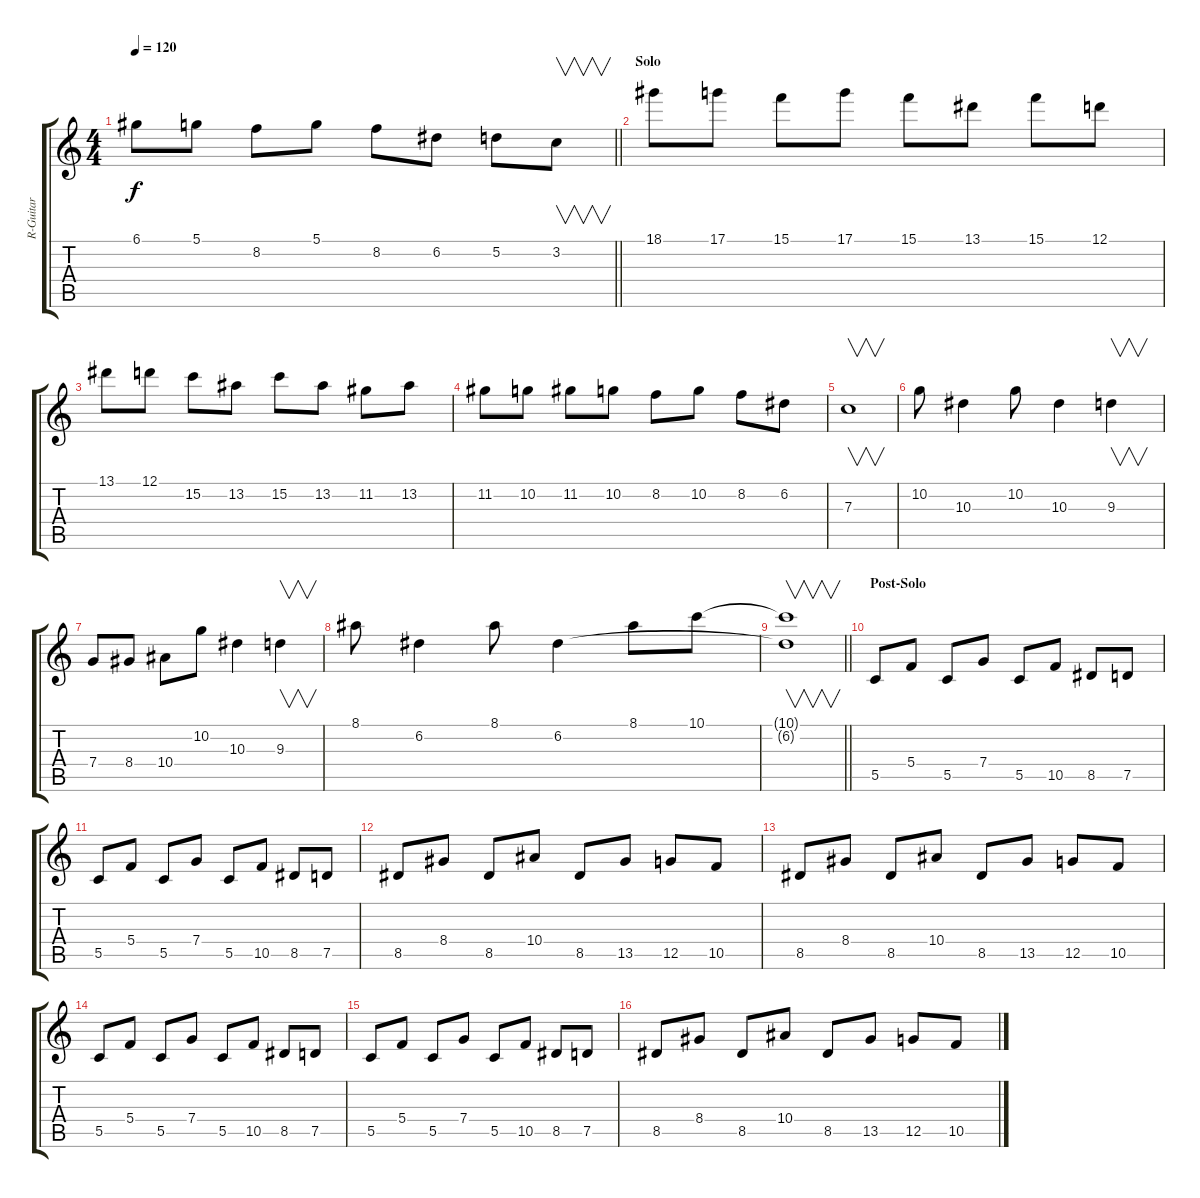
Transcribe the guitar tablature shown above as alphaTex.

\track ("R-Guitar" "R-Guitar") {instrument distortionguitar}
\staff {score tabs}
\tuning (D4 A3 F3 C3 G2 C2) {hide}
\ts (4 4)
\tempo 120
\clef g2
\barLineRight lightlight
\ks c
6.1.8{dy f} 5.1.8 8.2.8 5.1.8 8.2.8 6.2.8 5.2.8 3.2.8{v} |
\section ("" "Solo")
18.1.8 17.1.8 15.1.8 17.1.8 15.1.8 13.1.8 15.1.8 12.1.8 |
13.1.8 12.1.8 15.2.8 13.2.8 15.2.8 13.2.8 11.2.8 13.2.8 |
11.2.8 10.2.8 11.2.8 10.2.8 8.2.8 10.2.8 8.2.8 6.2.8 |
7.3.1{v} |
10.2.8 10.3.4 10.2.8 10.3.4 9.3.4{v} |
7.4.8 8.4.8 10.4.8 10.2.8 10.3.4 9.3.4{v} |
8.1.8 6.2.4 8.1.8 6.2.4 8.1.8 10.1.8 |
\barLineRight lightlight
(10.1{t} 6.2{t}).1{v} |
\section ("" "Post-Solo")
5.5.8 5.4.8 5.5.8 7.4.8 5.5.8 10.5.8 8.5.8 7.5.8 |
5.5.8 5.4.8 5.5.8 7.4.8 5.5.8 10.5.8 8.5.8 7.5.8 |
8.5.8 8.4.8 8.5.8 10.4.8 8.5.8 13.5.8 12.5.8 10.5.8 |
8.5.8 8.4.8 8.5.8 10.4.8 8.5.8 13.5.8 12.5.8 10.5.8 |
5.5.8 5.4.8 5.5.8 7.4.8 5.5.8 10.5.8 8.5.8 7.5.8 |
5.5.8 5.4.8 5.5.8 7.4.8 5.5.8 10.5.8 8.5.8 7.5.8 |
8.5.8 8.4.8 8.5.8 10.4.8 8.5.8 13.5.8 12.5.8 10.5.8
